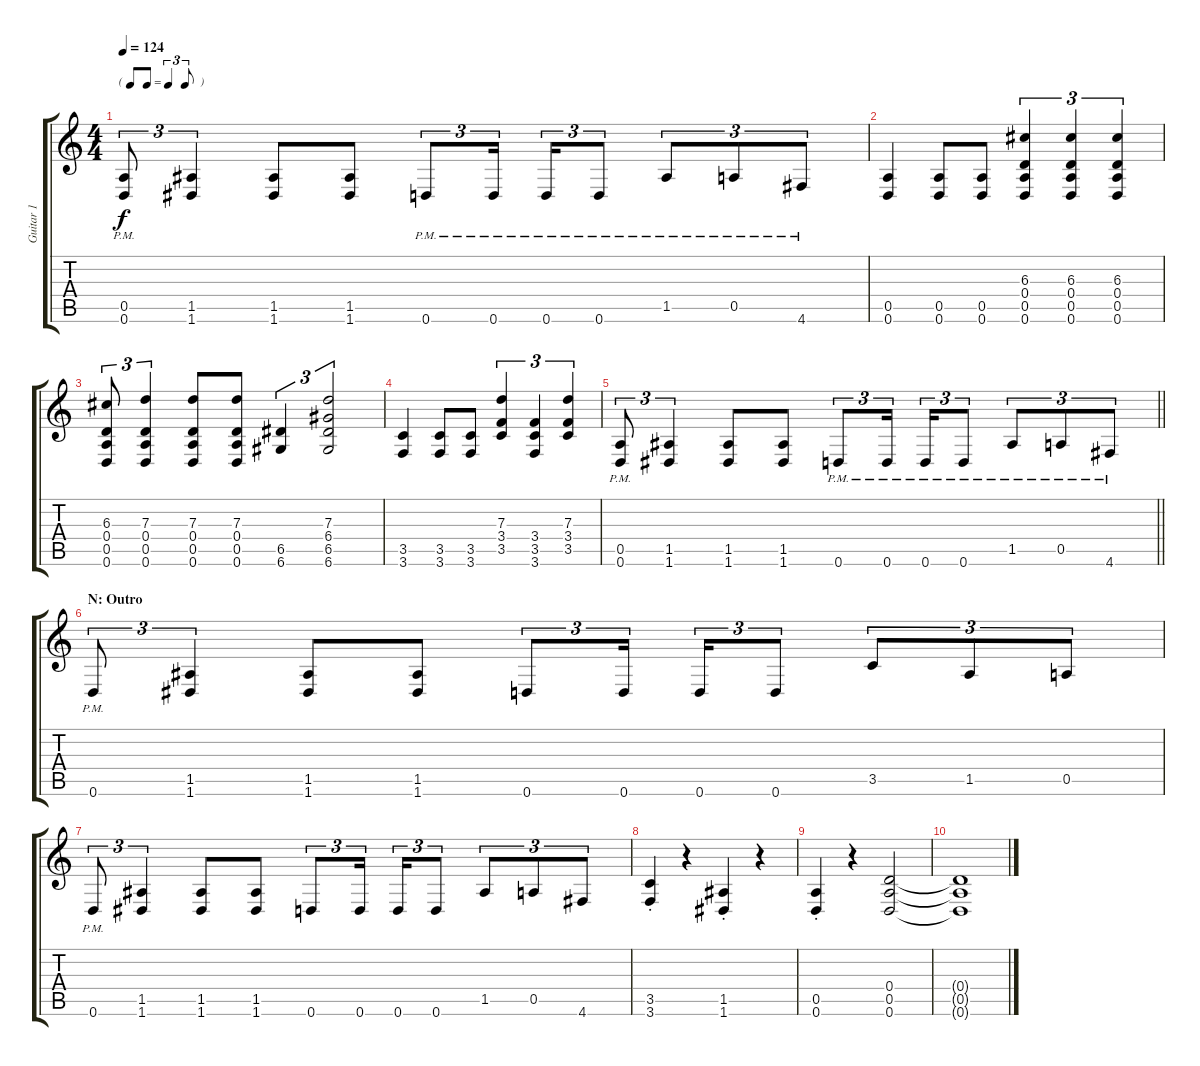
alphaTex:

\track ("Guitar 1" "Guitar 1") {instrument distortionguitar}
\staff {score tabs}
\tuning (E4 B3 G3 D3 A2 D2) {hide}
\ts (4 4)
\tf triplet8th
\tempo 124
\clef g2
\ks c
(0.5{pm} 0.6{pm}).8{tu (3 2) dy f} (1.5 1.6).4{tu (3 2)} (1.5 1.6).8 (1.5 1.6).8 0.6{pm}.8{tu (3 2)} 0.6{pm}.16{tu (3 2)} 0.6{pm}.16{tu (3 2)} 0.6{pm}.8{tu (3 2)} 1.5{pm}.8{tu (3 2)} 0.5{pm}.8{tu (3 2)} 4.6{pm}.8{tu (3 2)} |
(0.5 0.6).4 (0.5 0.6).8 (0.5 0.6).8 (6.3 0.4 0.5 0.6).4{tu (3 2)} (6.3 0.4 0.5 0.6).4{tu (3 2)} (6.3 0.4 0.5 0.6).4{tu (3 2)} |
(6.3 0.4 0.5 0.6).8{tu (3 2)} (7.3 0.4 0.5 0.6).4{tu (3 2)} (7.3 0.4 0.5 0.6).8 (7.3 0.4 0.5 0.6).8 (6.5 6.6).4{tu (3 2)} (7.3 6.4 6.5 6.6).2{tu (3 2)} |
(3.5 3.6).4 (3.5 3.6).8 (3.5 3.6).8 (7.3 3.4 3.5).4{tu (3 2)} (3.4 3.5 3.6).4{tu (3 2)} (7.3 3.4 3.5).4{tu (3 2)} |
\barLineRight lightlight
(0.5{pm} 0.6{pm}).8{tu (3 2)} (1.5 1.6).4{tu (3 2)} (1.5 1.6).8 (1.5 1.6).8 0.6{pm}.8{tu (3 2)} 0.6{pm}.16{tu (3 2)} 0.6{pm}.16{tu (3 2)} 0.6{pm}.8{tu (3 2)} 1.5{pm}.8{tu (3 2)} 0.5{pm}.8{tu (3 2)} 4.6{pm}.8{tu (3 2)} |
\section ("" "N: Outro")
0.6{pm}.8{tu (3 2)} (1.5 1.6).4{tu (3 2)} (1.5 1.6).8 (1.5 1.6).8 0.6.8{tu (3 2)} 0.6.16{tu (3 2)} 0.6.16{tu (3 2)} 0.6.8{tu (3 2)} 3.5.8{tu (3 2)} 1.5.8{tu (3 2)} 0.5.8{tu (3 2)} |
0.6{pm}.8{tu (3 2)} (1.5 1.6).4{tu (3 2)} (1.5 1.6).8 (1.5 1.6).8 0.6.8{tu (3 2)} 0.6.16{tu (3 2)} 0.6.16{tu (3 2)} 0.6.8{tu (3 2)} 1.5.8{tu (3 2)} 0.5.8{tu (3 2)} 4.6.8{tu (3 2)} |
(3.5{st} 3.6{st}).4 r.4 (1.5{st} 1.6{st}).4 r.4 |
(0.5{st} 0.6{st}).4 r.4 (0.4 0.5 0.6).2 |
(0.4{t} 0.5{t} 0.6{t}).1
